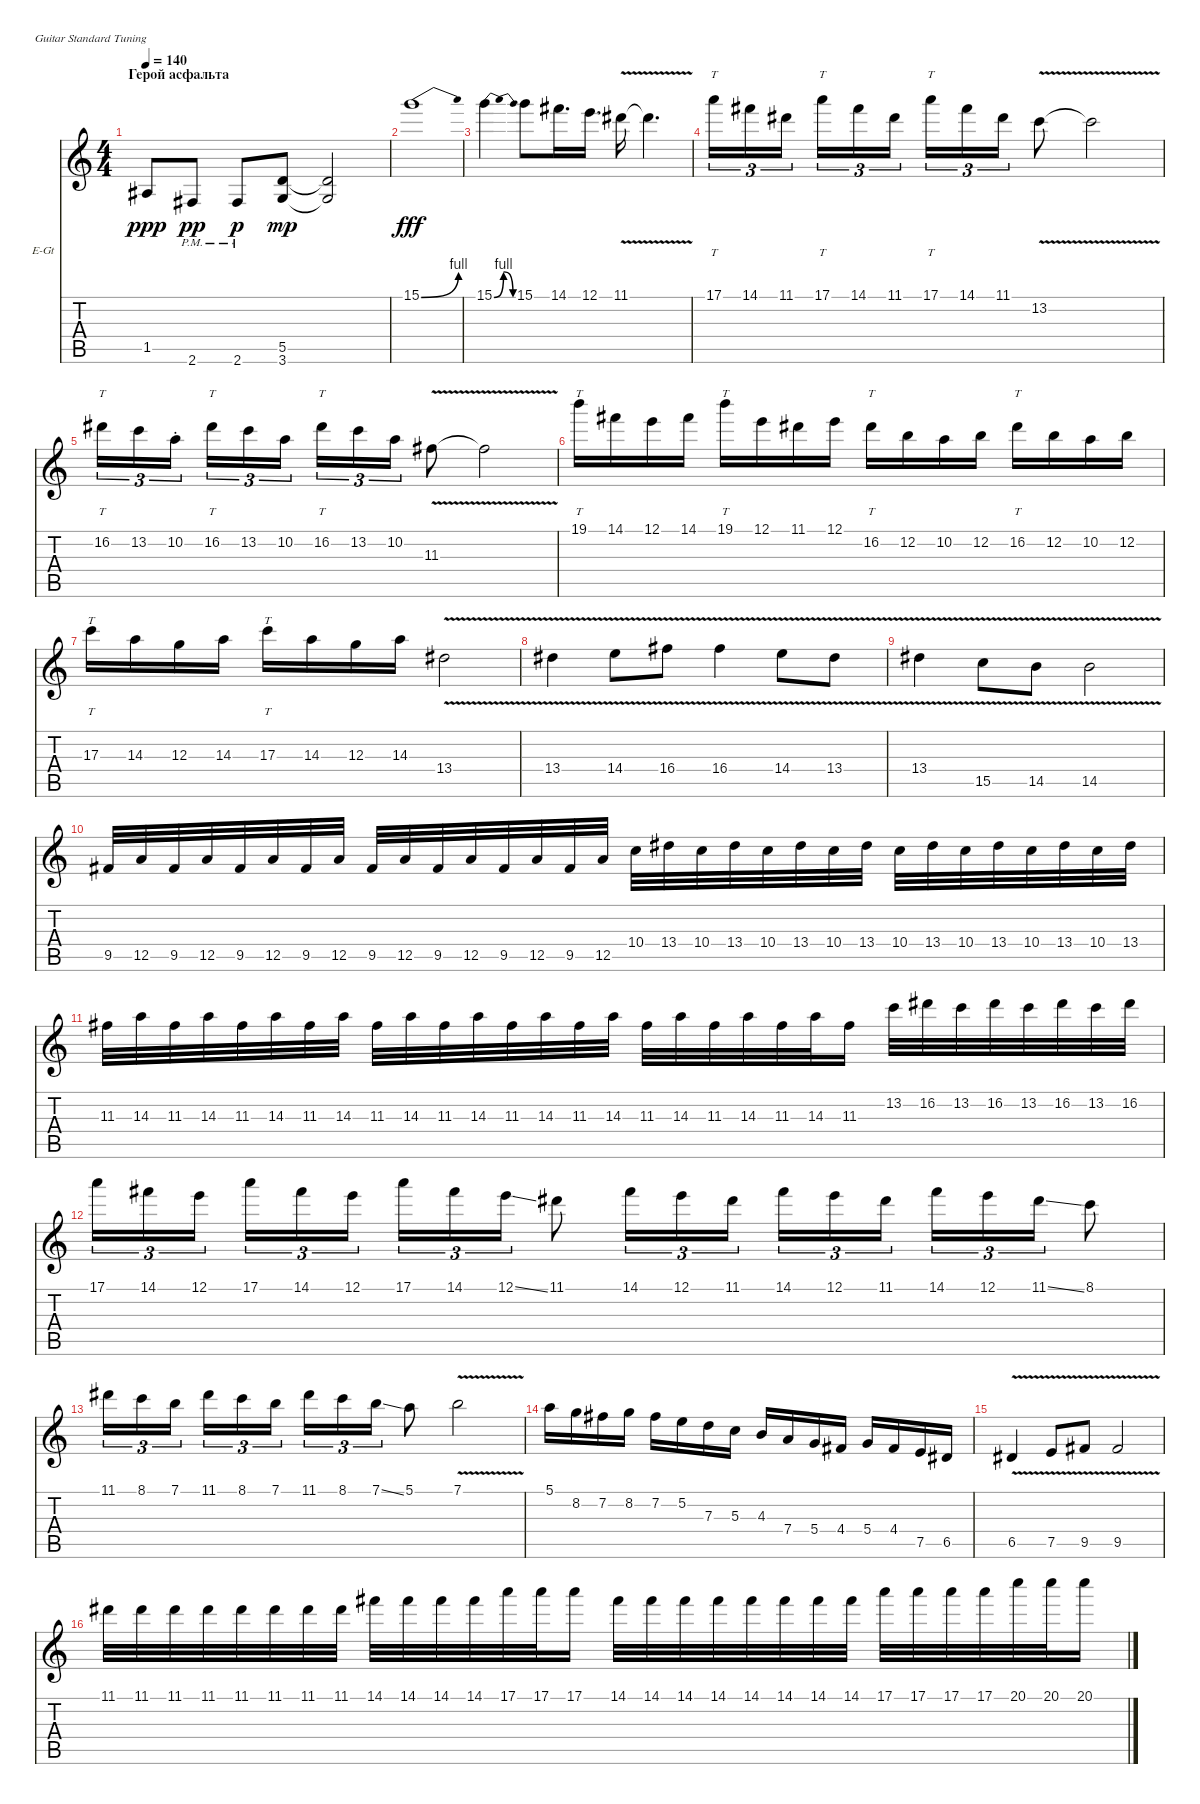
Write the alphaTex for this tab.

\defaultSystemsLayout 4
\bracketExtendMode nobrackets
\firstSystemTrackNameOrientation horizontal
\otherSystemsTrackNameOrientation horizontal
\track ("Гитара" "E-Gt") {instrument electricguitarjazz}
\staff {score tabs}
\tuning (E4 B3 G3 D3 A2 E2)
\ts (4 4)
\section ("" "Герой асфальта")
\tempo 140
\clef g2
\ks c
1.5.8{dy ppp} 2.6{pm}.8{dy pp} 2.6{pm}.8{dy p} (5.5 3.6).8{dy mp} (5.5{t} 3.6{t}).2 |
15.1{be (bend 0 0 60 4)}.1{dy fff} |
15.1{be (bendrelease 0 0 30 4 30 4 60 0)}.4 15.1.8 14.1.16{d} 12.1.16{d} 11.1{v}.16 11.1{v t}.4{d} |
17.1.16{tt tu (3 2)} 14.1.16{tu (3 2)} 11.1.16{tu (3 2)} 17.1.16{tt tu (3 2)} 14.1.16{tu (3 2)} 11.1.16{tu (3 2)} 17.1.16{tt tu (3 2)} 14.1.16{tu (3 2)} 11.1.16{tu (3 2)} 13.2{v}.8 13.2{v t}.2 |
16.2.16{tt tu (3 2)} 13.2.16{tu (3 2)} 10.2{st}.16{tu (3 2)} 16.2.16{tt tu (3 2)} 13.2.16{tu (3 2)} 10.2.16{tu (3 2)} 16.2.16{tt tu (3 2)} 13.2.16{tu (3 2)} 10.2.16{tu (3 2)} 11.3{v}.8 11.3{v t}.2 |
19.1.16{tt} 14.1.16 12.1.16 14.1.16 19.1.16{tt} 12.1.16 11.1.16 12.1.16 16.2.16{tt} 12.2.16 10.2.16 12.2.16 16.2.16{tt} 12.2.16 10.2.16 12.2.16 |
17.3.16{tt} 14.3.16 12.3.16 14.3.16 17.3.16{tt} 14.3.16 12.3.16 14.3.16 13.4{v}.2 |
13.4{v}.4 14.4{v}.8 16.4{v}.8 16.4{v}.4 14.4{v}.8 13.4{v}.8 |
13.4{v}.4 15.5{v}.8 14.5{v}.8 14.5{v}.2 |
9.5.32 12.5.32 9.5.32 12.5.32 9.5.32 12.5.32 9.5.32 12.5.32 9.5.32 12.5.32 9.5.32 12.5.32 9.5.32 12.5.32 9.5.32 12.5.32 10.4.32 13.4.32 10.4.32 13.4.32 10.4.32 13.4.32 10.4.32 13.4.32 10.4.32 13.4.32 10.4.32 13.4.32 10.4.32 13.4.32 10.4.32 13.4.32 |
11.3.32 14.3.32 11.3.32 14.3.32 11.3.32 14.3.32 11.3.32 14.3.32 11.3.32 14.3.32 11.3.32 14.3.32 11.3.32 14.3.32 11.3.32 14.3.32 11.3.32 14.3.32 11.3.32 14.3.32 11.3.32 14.3.32 11.3.16 13.2.32 16.2.32 13.2.32 16.2.32 13.2.32 16.2.32 13.2.32 16.2.32 |
17.1.16{tu (3 2)} 14.1.16{tu (3 2)} 12.1.16{tu (3 2)} 17.1.16{tu (3 2)} 14.1.16{tu (3 2)} 12.1.16{tu (3 2)} 17.1.16{tu (3 2)} 14.1.16{tu (3 2)} 12.1{ss}.16{tu (3 2)} 11.1.8 14.1.16{tu (3 2)} 12.1.16{tu (3 2)} 11.1.16{tu (3 2)} 14.1.16{tu (3 2)} 12.1.16{tu (3 2)} 11.1.16{tu (3 2)} 14.1.16{tu (3 2)} 12.1.16{tu (3 2)} 11.1{ss}.16{tu (3 2)} 8.1.8 |
11.1.16{tu (3 2)} 8.1.16{tu (3 2)} 7.1.16{tu (3 2)} 11.1.16{tu (3 2)} 8.1.16{tu (3 2)} 7.1.16{tu (3 2)} 11.1.16{tu (3 2)} 8.1.16{tu (3 2)} 7.1{ss}.16{tu (3 2)} 5.1.8 7.1{v}.2 |
5.1.16 8.2.16 7.2.16 8.2.16 7.2.16 5.2.16 7.3.16 5.3.16 4.3.16 7.4.16 5.4.16 4.4.16 5.4.16 4.4.16 7.5.16 6.5.16 |
6.5{v}.4 7.5{v}.8 9.5{v}.8 9.5{v}.2 |
11.1.32 11.1.32 11.1.32 11.1.32 11.1.32 11.1.32 11.1.32 11.1.32 14.1.32 14.1.32 14.1.32 14.1.32 17.1.32 17.1.32 17.1.16 14.1.32 14.1.32 14.1.32 14.1.32 14.1.32 14.1.32 14.1.32 14.1.32 17.1.32 17.1.32 17.1.32 17.1.32 20.1.32 20.1.32 20.1.16
